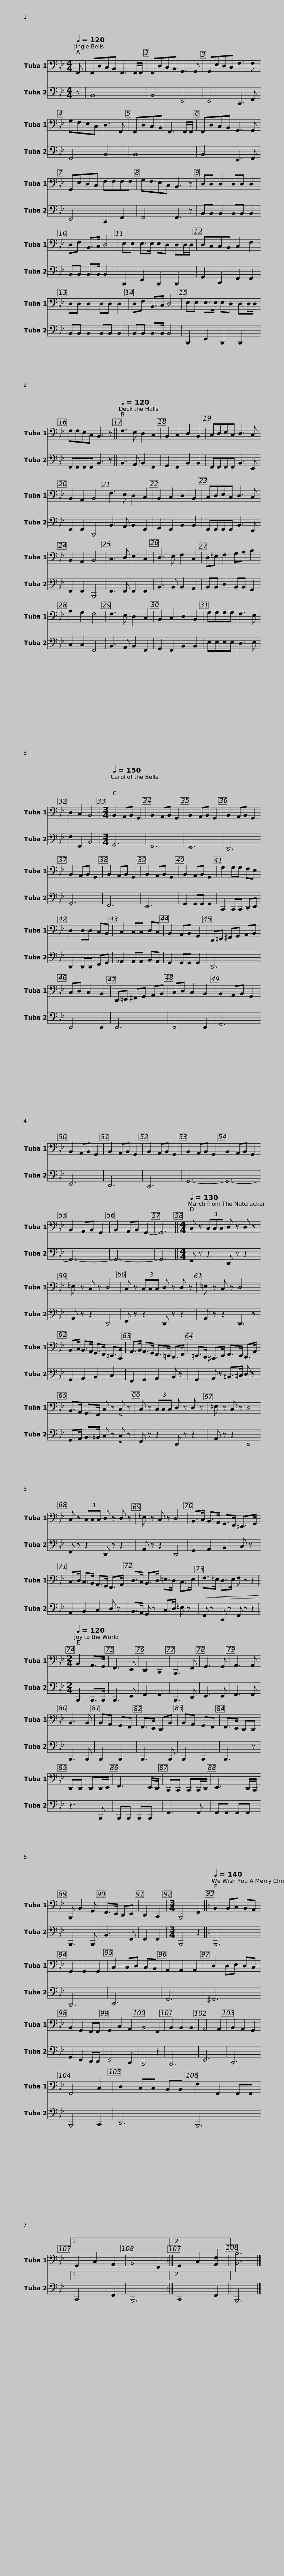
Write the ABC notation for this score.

X:1
%%score 1 2
L:1/8
Q:1/4=120
M:4/4
I:linebreak $
K:Bb
V:1 bass
V:2 bass
V:1
 F,, | F,,D,C,B,, F,,3 F,,/F,,/ | F,,D,C,B,, G,,3 G,, | G,,E,D,C, F,3 F, | G,F,E,C, D,3 F,, | %5
 F,,D,C,B,, F,,3 F,,/F,,/ |$ F,,D,C,B,, G,,3 G,, | G,,E,D,C, F,F,F,F, | G,F,E,C, B,,3 z | D,D, D,2 D,D, D,2 | %10
 D,F, B,,>C, D,4 | E,E, E,>E, E,D, D,D,/D,/ |$ D,C,C,B,, C,2 F,2 | D,D, D,2 D,D, D,2 | D,F, B,,>C, D,4 | %15
 E,E, E,>E, E,D, D,D,/D,/ | F,F,E,C, B,,3 z ||$[K:Bb][Q:1/4=120] F,3 E, D,2 C,2 | B,,2 C,2 D,2 B,,2 | C,D,E,C, D,3 C, | %20
 B,,2 A,,2 B,,4 | F,3 E, D,2 C,2 | B,,2 C,2 D,2 B,,2 | C,D,E,C, D,3 C, | B,,2 A,,2 B,,4 |$ %25
[K:Bb] C,3 D, E,2 C,2 | D,3 E, F,2 C,2 | D,=E, F,2 G,A, B,2 | A,2 G,2 F,4 | F,3 E, D,2 C,2 | %30
 B,,2 C,2 D,2 B,,2 | G,G,G,G, F,3 E, | D,2 C,2 B,,4 |$[K:Bb][M:3/4][Q:1/4=150] B,,2 A,,B,, G,,2 | B,,2 A,,B,, G,,2 | %35
 B,,2 A,,B,, G,,2 | B,,2 A,,B,, G,,2 | B,,2 A,,B,, G,,2 | B,,2 A,,B,, G,,2 | B,,2 A,,B,, G,,2 | %40
 B,,2 A,,B,, G,,2 | G,2 G,G, F,E, |$ D,2 D,D, C,B,, | C,2 C,C, D,C, |$ B,,2 A,,B,, G,,2 | %45
 D,,=E,, ^F,,G,, A,,B,, | C,D, C,2 B,,2 | D,,=E,, ^F,,G,, A,,B,, | C,D, C,2 B,,2 | B,,2 A,,B,, G,,2 | %50
 B,,2 A,,B,, G,,2 | B,,2 A,,B,, G,,2 |$ B,,2 A,,B,, G,,2 | B,,2 A,,B,, G,,2 | B,,2 A,,B,, G,,2 | %55
 B,,2 A,,B,, G,,2 | B,,2 A,,B,, G,,2- | G,,6 ||[K:Bb][M:4/4][Q:1/4=130] C, z (3C,C,C, D, z D, z | =E, z C, z D,4 |$ %60
 C, z (3C,C,C, D, z D, z | =E, z C, z D,4 |$ B,,>C, B,,>A,, G,,>F,, =E,,>C,, | A,,>B,, A,,>G,, F,,>=E,, D,,>F,, | =E,,>D,, ^C,,>E,, F,,>E,, D,,>A,, | %65
 B,,>A,, G,,>F,, C, z !>!C, z |$ C, z (3C,C,C, D, z D, z | =E, z C, z D,4 | C, z (3C,C,C, D, z D, z | =E, z C, z D,4 |$ %70
 B,,>C, B,,>A,, G,,>F,, =E,,>G,, | C,>D, C,>B,, A,,>G,, F,,>A,, | D,>C, B,,>D, =E,>D, C,>E, |!<(! F,>=E, D,>E, F, z z2!<)! ||$[K:Bb][M:2/4][Q:1/4=120] B,,2 A,,>G,, | %75
 F,,3 E,, | D,,2 C,,2 | B,,,3 F,, | G,,3 G,, | A,,3 A,, | %80
 B,,3 B,, | B,,A,, G,,F,, | F,,>E,, D,,B,, | B,,A,, G,,F,, | F,,>E,, D,,D,, |$ %85
 D,,D,, D,,D,,/E,,/ | F,,3 E,,/D,,/ | C,,C,, C,,C,,/D,,/ | E,,3 D,,/C,,/ | B,,, B,,2 G,, | %90
 F,,>E,, D,,E,, | D,,2 C,,2 |[M:3/4] B,,,4 F,,2 |:$[K:Bb][Q:1/4=140] B,,2 B,,C, B,,A,, | G,,2 G,,2 G,,2 | %95
 C,2 C,D, C,B,, | A,,2 A,,2 A,,2 | D,2 D,E, D,C, | B,,2 G,,2 F,,F,, | G,,2 C,2 A,,2 | %100
 B,,4 F,,2 | B,,2 B,,2 B,,2 | A,,4 A,,2 |$ B,,2 A,,2 G,,2 | F,,4 C,2 | %105
 D,2 C,C, B,,B,, | F,2 F,,2 F,,F,, |1 G,,2 C,2 A,,2 | B,,4 F,,2 :|2 G,,2 C,2 [A,,F,]2 || %110
 [B,,B,]6 |] %111
V:2
 z | B,,8 | B,,4 E,,4 | E,,4 C,,3 F,, | F,,4 B,,4 | %5
 B,,8 |$ B,,4 E,,3 F,, | E,,4 C,,2 F,,2 | F,,4 F,,3 z | B,,B,, B,,2 B,,B,, B,,2 | %10
 B,,B,, B,,>B,, B,,4 | B,,,2 E,,2 B,,,2 B,,,2 |$ G,,2 C,,2 F,,2 F,,2 | B,,B,, B,,2 B,,B,, B,,2 | B,,B,, B,,>B,, B,,4 | %15
 B,,,2 E,,2 B,,,2 B,,,2 | F,,F,,F,,F,, B,,3 z ||$[K:Bb] B,,3 A,, B,,2 F,,2 | G,,2 F,,2 B,,2 B,,2 | F,,F,,F,,F,, B,,3 E,, | %20
 F,,2 F,,2 B,,,4 | B,,3 A,, B,,2 F,,2 | G,,2 F,,2 B,,2 B,,2 | F,,F,,F,,F,, B,,3 E,, | F,,2 F,,2 B,,,4 |$ %25
[K:Bb] F,,3 F,, F,,2 F,,2 | B,,3 B,, B,,2 A,,2 | B,,B,, D,2 B,,B,, G,,2 | C,2 C,2 F,,4 | B,,3 A,, B,,2 F,,2 | %30
 G,,2 F,,2 B,,2 B,,2 | E,E,E,E, D,3 E, | F,2 F,,2 B,,4 |$[K:Bb][M:3/4] G,,6 | F,,6 | %35
 E,,6 | D,,6 | G,,6 | F,,6 | E,,6 | %40
 G,,2 G,,G,, G,,2 | C,,2 C,,C,, D,,E,, |$ D,,2 D,,D,, F,,G,, | _A,,2 A,,A,, B,,A,, |$ G,,2 G,,G,, G,,2 | %45
 D,,6 | D,,4 D,,2 | D,,6 | D,,4 D,,2 | F,,6 | %50
 E,,6 | D,,6 |$ C,,6 | G,,6- | G,,6- | %55
 G,,6- | G,,6- | G,,6 ||[K:Bb][M:4/4] F,, z z2 D,, z z2 | A,, z z2 D,,4 |$ %60
 F,, z z2 D,, z z2 | A,, z z2 D,,3 z |$ G,,2 A,,2 B,,2 C,2 | F,,2 G,,2 A,,2 B,, z | G,,2 A,, z =B,,>^C, D, z | %65
 G,,>A,, B,,>=B,, C, z !>!C, z |$ F,, z z2 D,, z z2 | A,, z z2 D,,4 | F,, z z2 D,, z z2 | A,, z z2 D,,4 |$ %70
 G,,2 A,,2 B,,2 C, z | A,,2 B,,2 C,2 D, z | B,,>A,, G,, z C,>D, =E, z | F,, z C,, z F,, z z2 ||$[K:Bb][M:2/4] B,,,2 B,,,>B,,, | %75
 B,,,3 E,, | F,,2 F,,2 | B,,,3 D,, | E,,3 E,, | F,,3 F,, | %80
 B,,,3 B,,, | B,,,2 B,,,2 | B,,,3 B,,, | B,,,2 B,,,2 | B,,,3 z |$ %85
 z3 B,,, | B,,,B,,, B,,,B,,, | F,,3 F,, | F,,F,, F,,F,, | B,,,3 B,,, | %90
 B,,3 F,, | F,,2 F,,2 |[M:3/4] B,,,4 z2 |:$[K:Bb] B,,,6 | B,,,6 | %95
 C,,6 | F,,6 | ^F,,6 | G,,2 E,,2 D,,D,, | E,,4 C,,2 | %100
 B,,,4 z2 | B,,,6 | E,,6 |$ C,,6 | B,,,4 C,,2 | %105
 D,,6 | B,,,6 |1 C,,4 F,,2 | B,,,6 :|2 C,,4 F,,2 || %110
 B,,,6 |] %111
